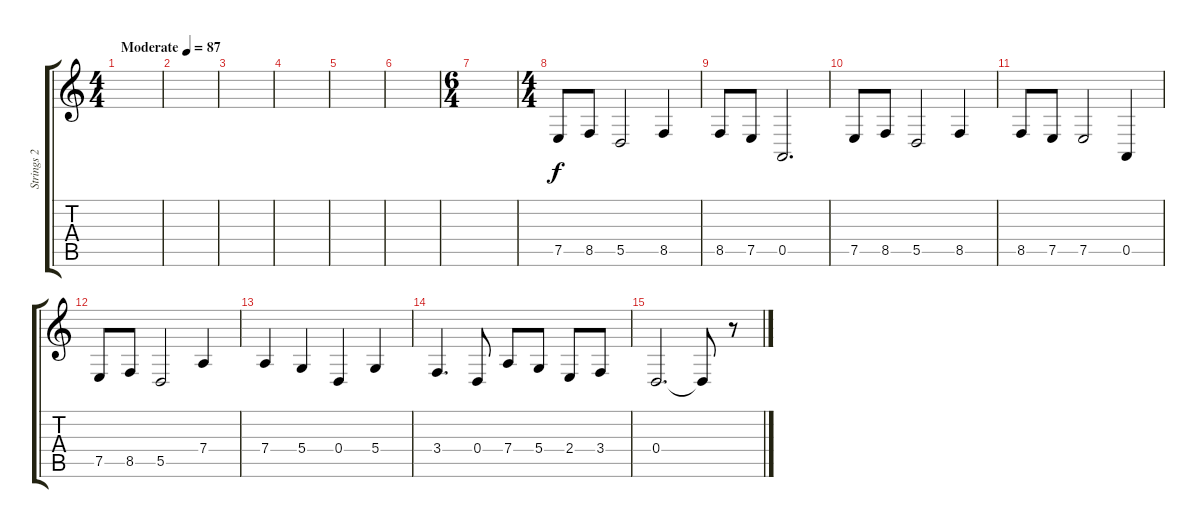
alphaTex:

\track ("Strings 2" "Strings 2") {instrument stringensemble1}
\staff {score tabs}
\tuning (E4 B3 G3 D3 A2 E2) {hide}
\ts (4 4)
\tempo (87 "Moderate")
\clef g2
\ks c
|
|
|
|
|
|
\ts (6 4)
|
\ts (4 4)
7.5.8 8.5.8 5.5.2 8.5.4 |
8.5.8 7.5.8 0.5.2{d} |
7.5.8 8.5.8 5.5.2 8.5.4 |
8.5.8 7.5.8 7.5.2 0.5.4 |
7.5.8 8.5.8 5.5.2 7.4.4 |
7.4.4 5.4.4 0.4.4 5.4.4 |
3.4.4{d} 0.4.8 7.4.8 5.4.8 2.4.8 3.4.8 |
0.4.2{d} 0.4{t}.8 r.8
